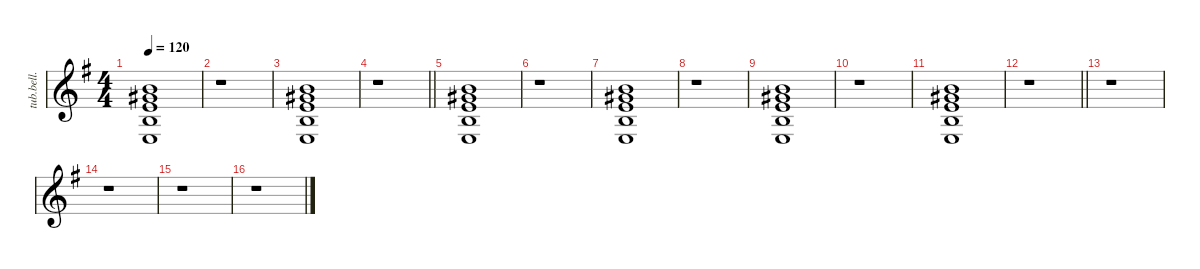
\defaultSystemsLayout 4
\hideDynamics
\bracketExtendMode nobrackets
\otherSystemsTrackNameOrientation horizontal
\track ("Extras" "tub.bell.") {defaultSystemsLayout 16 instrument tubularbells}
\staff {score}
\tuning (E4 B3 G3 D3 A2 E2)
\ts (4 4)
\tempo 120
\clef g2
\ks g
(7.1{acc forcenatural} 9.2{acc #} 9.3{acc forcenatural} 9.4{acc forcenatural} 7.5{acc forcenatural}).1{dy f} |
r.1 |
(7.1{acc forcenatural} 9.2{acc #} 9.3{acc forcenatural} 9.4{acc forcenatural} 7.5{acc forcenatural}).1 |
\barLineRight lightlight
r.1 |
(7.1{acc forcenatural} 9.2{acc #} 9.3{acc forcenatural} 9.4{acc forcenatural} 7.5{acc forcenatural}).1 |
r.1 |
(7.1{acc forcenatural} 9.2{acc #} 9.3{acc forcenatural} 9.4{acc forcenatural} 7.5{acc forcenatural}).1 |
r.1 |
(7.1{acc forcenatural} 9.2{acc #} 9.3{acc forcenatural} 9.4{acc forcenatural} 7.5{acc forcenatural}).1 |
r.1 |
(7.1{acc forcenatural} 9.2{acc #} 9.3{acc forcenatural} 9.4{acc forcenatural} 7.5{acc forcenatural}).1 |
\barLineRight lightlight
r.1 |
r.1 |
r.1 |
r.1 |
r.1
